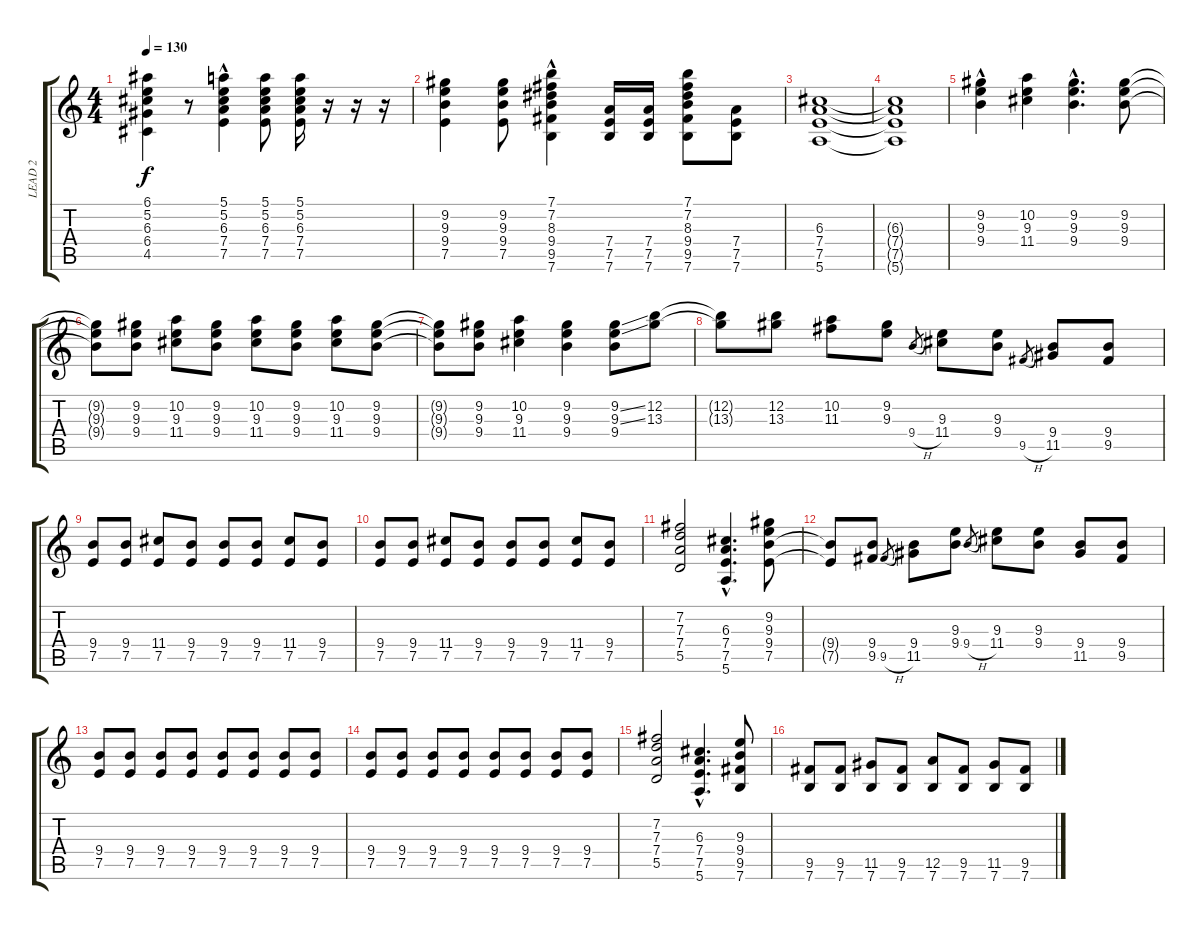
\track ("LEAD 2" "LEAD 2") {instrument distortionguitar}
\staff {score tabs}
\tuning (E4 B3 G3 D3 A2 E2) {hide}
\ts (4 4)
\tempo 130
\clef g2
\ks c
(6.1 5.2 6.3 6.4 4.5).4{dy f} r.8 (5.1{hac} 5.2 6.3 7.4 7.5).4 (5.1 5.2 6.3 7.4 7.5).8 (5.1 5.2 6.3 7.4 7.5).16 r.16 r.16 r.16 |
(9.2 9.3 9.4 7.5).4 (9.2 9.3 9.4 7.5).8 (7.1{hac} 7.2 8.3 9.4 9.5 7.6).4 (7.4 7.5 7.6).16 (7.4 7.5 7.6).16 (7.1 7.2 8.3 9.4 9.5 7.6).8 (7.4 7.5 7.6).8 |
(6.3 7.4 7.5 5.6).1 |
(6.3{t} 7.4{t} 7.5{t} 5.6{t}).1 |
(9.2{hac} 9.3 9.4).4 (10.2 9.3 11.4).4 (9.2 9.3{hac} 9.4{hac}).4{d} (9.2 9.3 9.4).8 |
(9.2{t} 9.3{t} 9.4{t}).8 (9.2 9.3 9.4).8 (10.2 9.3 11.4).8 (9.2 9.3 9.4).8 (10.2 9.3 11.4).8 (9.2 9.3 9.4).8 (10.2 9.3 11.4).8 (9.2 9.3 9.4).8 |
(9.2{t} 9.3{t} 9.4{t}).8 (9.2 9.3 9.4).8 (10.2 9.3 11.4).4 (9.2 9.3 9.4).4 (9.2{ss} 9.3{ss} 9.4).8 (12.2 13.3).8 |
(12.2{t} 13.3{t}).8 (12.2 13.3).8 (10.2 11.3).8 (9.2 9.3).8 9.4{h}.8{gr} (9.3 11.4).8 (9.3 9.4).8 9.5{h}.8{gr} (9.4 11.5).8 (9.4 9.5).8 |
(9.4 7.5).8 (9.4 7.5).8 (11.4 7.5).8 (9.4 7.5).8 (9.4 7.5).8 (9.4 7.5).8 (11.4 7.5).8 (9.4 7.5).8 |
(9.4 7.5).8 (9.4 7.5).8 (11.4 7.5).8 (9.4 7.5).8 (9.4 7.5).8 (9.4 7.5).8 (11.4 7.5).8 (9.4 7.5).8 |
(7.2 7.3 7.4 5.5).2 (6.3{hac} 7.4{hac} 7.5{hac} 5.6{hac}).4{d} (9.2 9.3 9.4 7.5).8 |
(9.4{t} 7.5{t}).8 (9.4 9.5).8 9.5{h}.8{gr} (9.4 11.5).8 (9.3 9.4).8 9.4{h}.8{gr} (9.3 11.4).8 (9.3 9.4).8 (9.4 11.5).8 (9.4 9.5).8 |
(9.4 7.5).8 (9.4 7.5).8 (9.4 7.5).8 (9.4 7.5).8 (9.4 7.5).8 (9.4 7.5).8 (9.4 7.5).8 (9.4 7.5).8 |
(9.4 7.5).8 (9.4 7.5).8 (9.4 7.5).8 (9.4 7.5).8 (9.4 7.5).8 (9.4 7.5).8 (9.4 7.5).8 (9.4 7.5).8 |
(7.2 7.3 7.4 5.5).2 (6.3{hac} 7.4{hac} 7.5{hac} 5.6{hac}).4{d} (9.3 9.4 9.5 7.6).8 |
(9.5 7.6).8 (9.5 7.6).8 (11.5 7.6).8 (9.5 7.6).8 (12.5 7.6).8 (9.5 7.6).8 (11.5 7.6).8 (9.5 7.6).8
